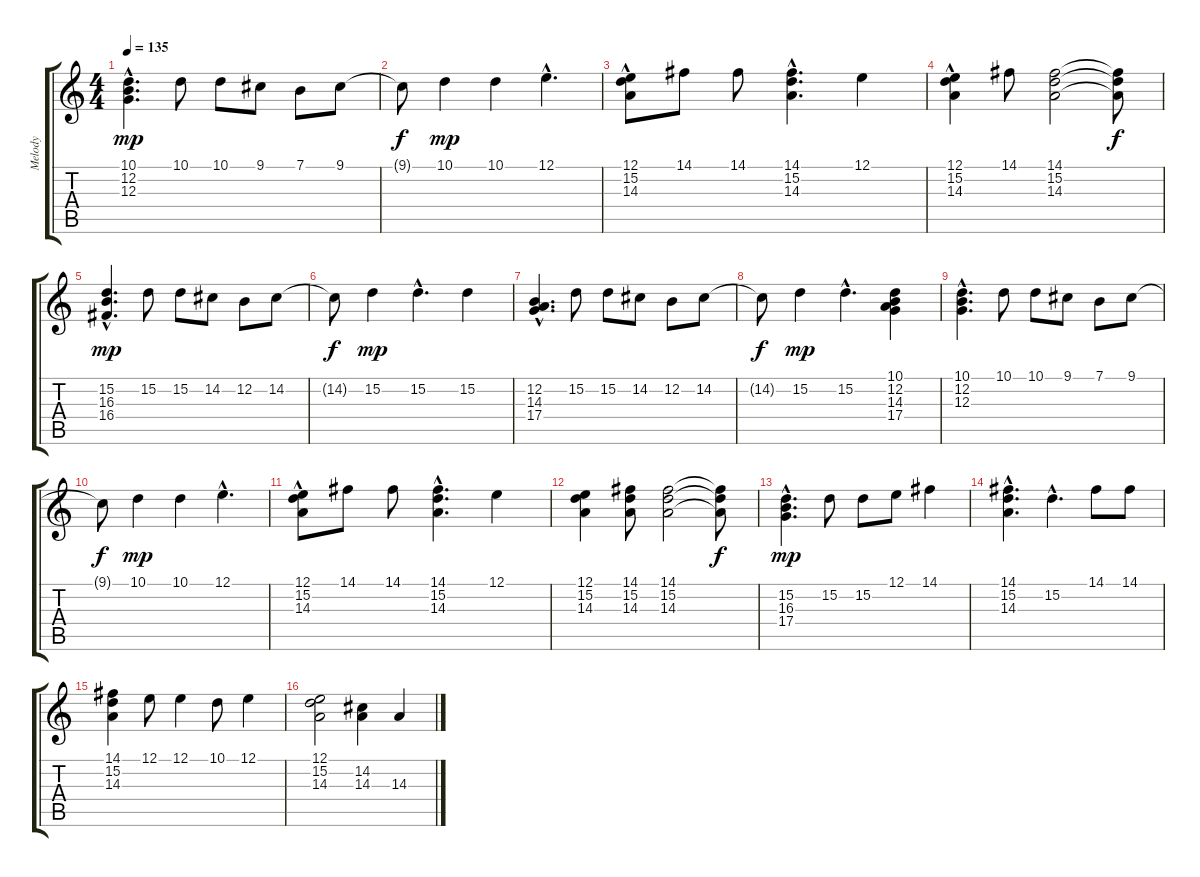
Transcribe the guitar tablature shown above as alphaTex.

\track ("Melody          " "Melody    ") {instrument acousticgrandpiano}
\staff {score tabs}
\tuning (E4 B3 G3 D3 A2 E2) {hide}
\ts (4 4)
\tempo 135
\clef g2
\ks c
(10.1{hac} 12.2{hac} 12.3).4{d dy mp} 10.1.8 10.1.8 9.1.8 7.1.8 9.1.8 |
9.1{t}.8{dy f} 10.1.4{dy mp} 10.1.4 12.1{hac}.4{d} |
(12.1 15.2{hac} 14.3{hac}).8 14.1.8 14.1.8 (14.1{hac} 15.2 14.3).4{d} 12.1.4 |
(12.1 15.2{hac} 14.3{hac}).4 14.1.8 (14.1 15.2 14.3).2 (14.1{t} 15.2{t} 14.3{t}).8{dy f} |
(15.2{hac} 16.3{hac} 16.4).4{d dy mp} 15.2.8 15.2.8 14.2.8 12.2.8 14.2.8 |
14.2{t}.8{dy f} 15.2.4{dy mp} 15.2{hac}.4{d} 15.2.4 |
(12.2{hac} 14.3 17.4).4{d} 15.2.8 15.2.8 14.2.8 12.2.8 14.2.8 |
14.2{t}.8{dy f} 15.2.4{dy mp} 15.2{hac}.4{d} (10.1 12.2 14.3 17.4).4 |
(10.1{hac} 12.2{hac} 12.3).4{d} 10.1.8 10.1.8 9.1.8 7.1.8 9.1.8 |
9.1{t}.8{dy f} 10.1.4{dy mp} 10.1.4 12.1{hac}.4{d} |
(12.1 15.2{hac} 14.3{hac}).8 14.1.8 14.1.8 (14.1{hac} 15.2 14.3).4{d} 12.1.4 |
(12.1 15.2 14.3).4 (14.1 15.2 14.3).8 (14.1 15.2 14.3).2 (14.1{t} 15.2{t} 14.3{t}).8{dy f} |
(15.2{hac} 16.3 17.4).4{d dy mp} 15.2.8 15.2.8 12.1.8 14.1.4 |
(14.1{hac} 15.2{hac} 14.3).4{d} 15.2{hac}.4{d} 14.1.8 14.1.8 |
(14.1 15.2 14.3).4 12.1.8 12.1.4 10.1.8 12.1.4 |
(12.1 15.2 14.3).2 (14.2 14.3).4 14.3.4
